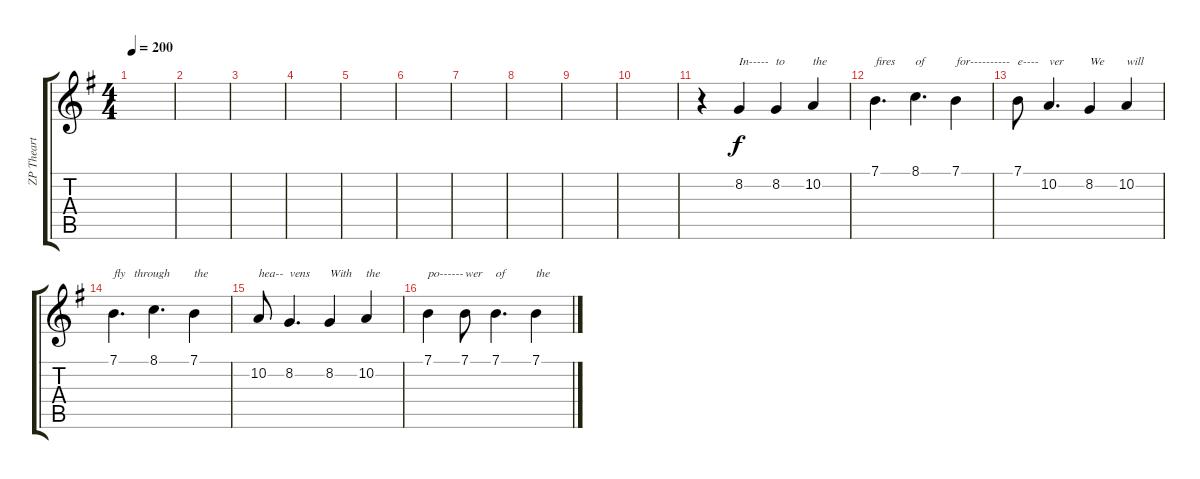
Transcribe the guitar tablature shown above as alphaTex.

\track ("ZP Theart" "ZP Theart") {instrument clarinet}
\staff {score tabs}
\tuning (E4 B3 G3 D3 A2 E2) {hide}
\ts (4 4)
\tempo 200
\clef g2
\ks g
|
|
|
|
|
|
|
|
|
|
r.4{instrument clarinet} 8.2.4{txt "In-----"} 8.2.4{txt "to"} 10.2.4{txt "the"} |
7.1.4{d txt "fires"} 8.1.4{d txt "of"} 7.1.4{txt "for----------"} |
7.1.8{txt "e----"} 10.2.4{d txt "ver"} 8.2.4{txt "We"} 10.2.4{txt "will"} |
7.1.4{d txt "fly   through"} 8.1.4{d} 7.1.4{txt "the"} |
10.2.8{txt "hea--"} 8.2.4{d txt "vens"} 8.2.4{txt "With"} 10.2.4{txt "the"} |
7.1.4{txt "po------"} 7.1.8{txt "wer"} 7.1.4{d txt "of"} 7.1.4{txt "the"}
